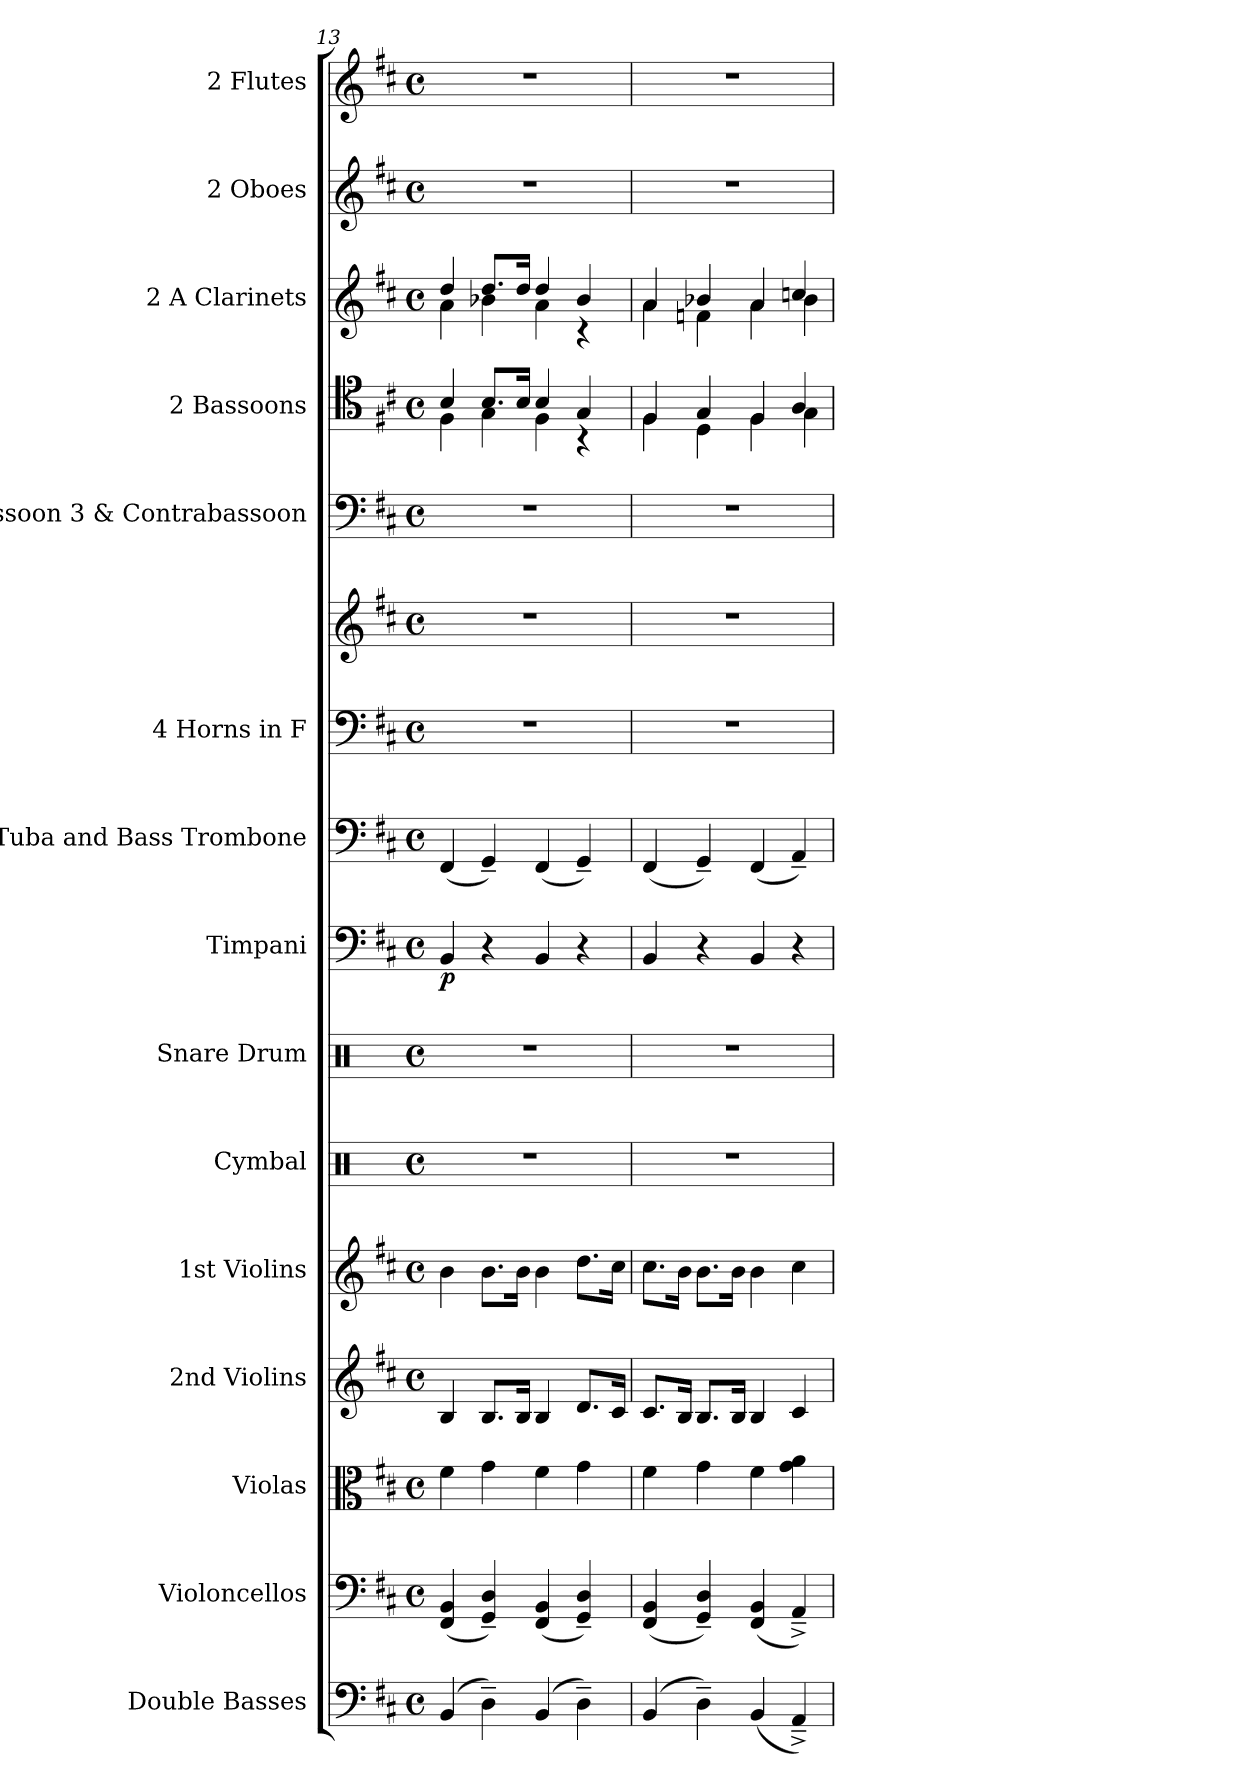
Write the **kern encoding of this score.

**kern	**kern	**kern	**kern	**kern	**kern	**kern	**kern	**dynam	**kern	**kern	**kern	**kern	**kern	**kern	**kern	**kern
*part15	*part14	*part13	*part12	*part11	*part10	*part9	*part8	*part8	*part7	*part6	*part6	*part5	*part4	*part3	*part2	*part1
*staff16	*staff15	*staff14	*staff13	*staff12	*staff11	*staff10	*staff9	*staff9	*staff8	*staff7	*staff6	*staff5	*staff4	*staff3	*staff2	*staff1
*I"Double Basses	*I"Violoncellos	*I"Violas	*I"2nd Violins	*I"1st Violins	*I"Cymbal	*I"Snare Drum	*I"Timpani	*	*I"Tuba and  Bass Trombone	*I"4 Horns in F	*	*I"Bassoon 3 &amp; Contrabassoon	*I"2 Bassoons	*I"2 A Clarinets	*I"2 Oboes	*I"2 Flutes
*	*	*	*	*	*I'Cym	*I'Sn Dr	*I'Timp	*	*I'Tba	*I'Hn	*	*I'Bsn	*I'Bsn	*I'Cl	*I'Ob	*I'Fl
*clefF4	*clefF4	*clefC3	*clefG2	*clefG2	*clefX	*clefX	*clefF4	*	*clefF4	*clefF4	*clefG2	*clefF4	*clefC4	*clefG2	*clefG2	*clefG2
*ITrd7c12	*	*	*	*	*	*	*	*	*	*ITrd4c7	*ITrd4c7	*	*	*ITrd2c3	*	*
*k[f#c#]	*k[f#c#]	*k[f#c#]	*k[f#c#]	*k[f#c#]	*k[]	*k[]	*k[f#c#]	*	*k[f#c#]	*k[f#]	*k[f#]	*k[f#c#]	*k[f#c#]	*k[f#c#g#d#a#]	*k[f#c#]	*k[f#c#]
*M4/4	*M4/4	*M4/4	*M4/4	*M4/4	*M4/4	*M4/4	*M4/4	*	*M4/4	*M4/4	*M4/4	*M4/4	*M4/4	*M4/4	*M4/4	*M4/4
*met(c)	*met(c)	*met(c)	*met(c)	*met(c)	*met(c)	*met(c)	*met(c)	*	*met(c)	*met(c)	*met(c)	*met(c)	*met(c)	*met(c)	*met(c)	*met(c)
=13	=13	=13	=13	=13	=13	=13	=13	=13	=13	=13	=13	=13	=13	=13	=13	=13
*	*	*	*	*	*	*	*	*	*	*	*	*	*^	*^	*	*
!	!	!	!	!	!	!	!	!LO:DY:b	!	!	!	!	!	!	!	!	!	!
(>4BBB/	(<4FF#/ 4BB/	4f#\	4B/	4b\	1r	1r	4BB/	p	(<4FF#/	1r	1r	1r	4B/	4F#\	4b/	4f#\	1r	1r
4DD~\)	4GG/~ 4D/~)	4g\	8.B/L	8.b\L	.	.	4r	.	4GG~/)	.	.	.	8.B/L	4G\	8.b/L	4gn\	.	.
.	.	.	16B/Jk	16b\Jk	.	.	.	.	.	.	.	.	16B/Jk	.	16b/Jk	.	.	.
(>4BBB/	(<4FF#/ 4BB/	4f#\	4B/	4b\	.	.	4BB/	.	(<4FF#/	.	.	.	4B/	4F#\	4b/	4f#\	.	.
4DD~\)	4GG/~ 4D/~)	4g\	8.d/L	8.dd\L	.	.	4r	.	4GG~/)	.	.	.	4G/	4r	4g/	4r	.	.
.	.	.	16c#/Jk	16cc#\Jk	.	.	.	.	.	.	.	.	.	.	.	.	.	.
=14	=14	=14	=14	=14	=14	=14	=14	=14	=14	=14	=14	=14	=14	=14	=14	=14	=14	=14
(>4BBB/	(<4FF#/ 4BB/	4f#\	8.c#/L	8.cc#\L	1r	1r	4BB/	.	(<4FF#/	1r	1r	1r	4F#/	4F#\	4f#/	4f#\	1r	1r
.	.	.	16B/Jk	16b\Jk	.	.	.	.	.	.	.	.	.	.	.	.	.	.
4DD~\)	4GG/~ 4D/~)	4g\	8.B/L	8.b\L	.	.	4r	.	4GG~/)	.	.	.	4G/	4D\	4gn/	4dn\	.	.
.	.	.	16B/Jk	16b\Jk	.	.	.	.	.	.	.	.	.	.	.	.	.	.
(<4BBB/	(<4FF#/ 4BB/	4f#\	4B/	4b\	.	.	4BB/	.	(<4FF#/	.	.	.	4F#/	4F#\	4f#/	4f#\	.	.
4AAA~^/)	4AA~^/)	4g\ 4a\	4c#/	4cc#\	.	.	4r	.	4AA~/)	.	.	.	4A/	4G\	4an/	4g\	.	.
*	*	*	*	*	*	*	*	*	*	*	*	*	*v	*v	*	*	*	*
*	*	*	*	*	*	*	*	*	*	*	*	*	*	*v	*v	*	*
=	=	=	=	=	=	=	=	=	=	=	=	=	=	=	=	=
*-	*-	*-	*-	*-	*-	*-	*-	*-	*-	*-	*-	*-	*-	*-	*-	*-
